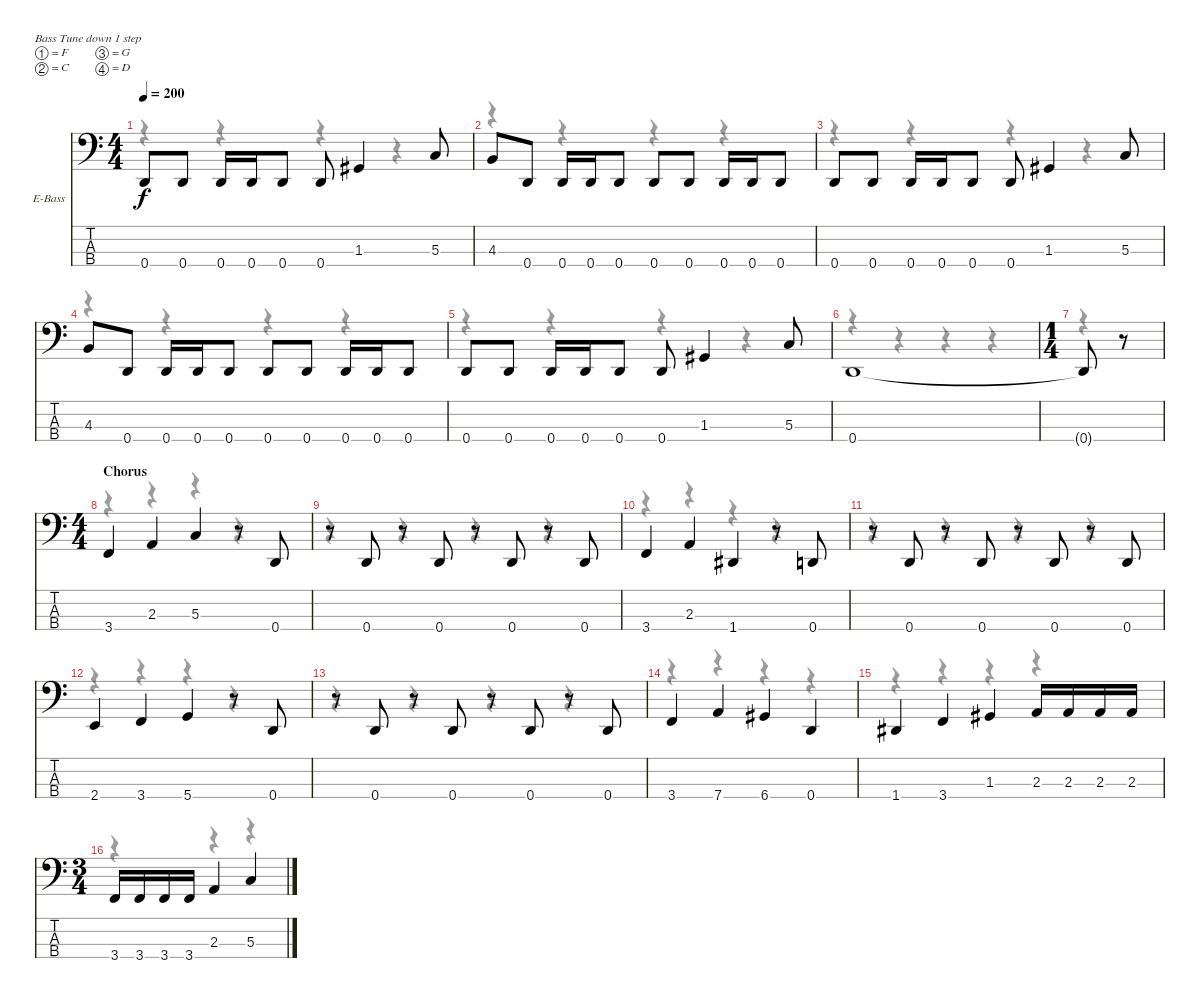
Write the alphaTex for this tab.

\bracketExtendMode nobrackets
\firstSystemTrackNameOrientation horizontal
\otherSystemsTrackNameOrientation horizontal
\track ("Christian \"Speesy\" Giesler" "E-Bass") {instrument electricbasspick}
\staff {score tabs}
\tuning (F2 C2 G1 D1)
\voice
\ts (4 4)
\tempo 200
\clef f4
\ks c
0.4.8{dy f} 0.4.8 0.4.16 0.4.16 0.4.8 0.4.8 1.3.4 5.3.8 |
4.3.8 0.4.8 0.4.16 0.4.16 0.4.8 0.4.8 0.4.8 0.4.16 0.4.16 0.4.8 |
0.4.8 0.4.8 0.4.16 0.4.16 0.4.8 0.4.8 1.3.4 5.3.8 |
4.3.8 0.4.8 0.4.16 0.4.16 0.4.8 0.4.8 0.4.8 0.4.16 0.4.16 0.4.8 |
0.4.8 0.4.8 0.4.16 0.4.16 0.4.8 0.4.8 1.3.4 5.3.8 |
0.4.1 |
\ts (1 4)
\beaming (8 2)
0.4{t}.8 r.8 |
\ts (4 4)
\beaming (8 2 2 2 2)
\section ("" "Chorus")
3.4.4 2.3.4 5.3.4 r.8 0.4.8 |
r.8 0.4.8 r.8 0.4.8 r.8 0.4.8 r.8 0.4.8 |
3.4.4 2.3.4 1.4.4 r.8 0.4.8 |
r.8 0.4.8 r.8 0.4.8 r.8 0.4.8 r.8 0.4.8 |
2.4.4 3.4.4 5.4.4 r.8 0.4.8 |
r.8 0.4.8 r.8 0.4.8 r.8 0.4.8 r.8 0.4.8 |
3.4.4 7.4.4 6.4.4 0.4.4 |
1.4.4 3.4.4 1.3.4 2.3.16 2.3.16 2.3.16 2.3.16 |
\ts (3 4)
\beaming (8 3 1 1 1)
3.4.16 3.4.16 3.4.16 3.4.16 2.3.4 5.3.4
\voice
\clef f4
\ottava regular
\simile none
\ks c
r.4{dy mf} r.4 r.4 r.4 |
r.4 r.4 r.4 r.4 |
r.4 r.4 r.4 r.4 |
r.4 r.4 r.4 r.4 |
r.4 r.4 r.4 r.4 |
r.4 r.4 r.4 r.4 |
r.4 |
r.4 r.4 r.4 r.4 |
r.4 r.4 r.4 r.4 |
r.4 r.4 r.4 r.4 |
r.4 r.4 r.4 r.4 |
r.4 r.4 r.4 r.4 |
r.4 r.4 r.4 r.4 |
r.4 r.4 r.4 r.4 |
r.4 r.4 r.4 r.4 |
r.4 r.4 r.4
